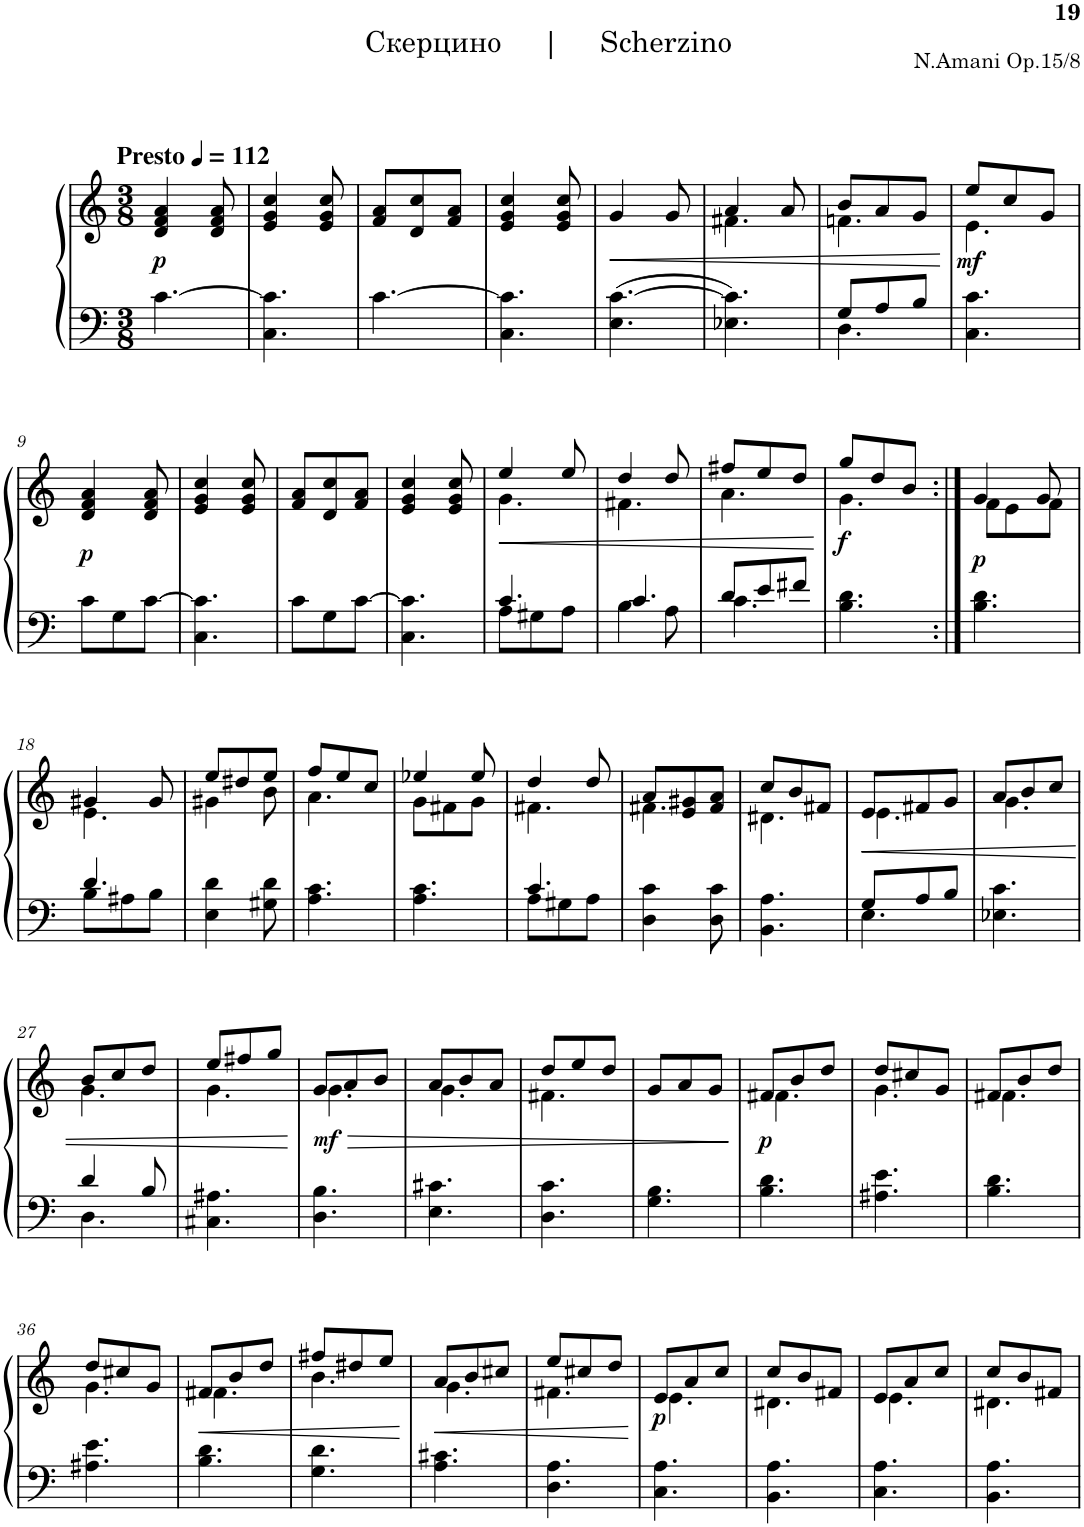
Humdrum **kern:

**kern	**kern	**dynam
*part1	*part1	*part1
*staff2	*staff1	*staff1/2
*I"Piano	*	*
*I'Pno.	*	*
!!LO:PB:g=z
*clefF4	*clefG2	*
*k[]	*k[]	*
*M3/8	*M3/8	*
*MM112	*MM112	*
=1	=1	=1
!	!LO:TX:a:B:t=Presto	!
!	!	!LO:DY:b
[4.c\	4d/ 4f/ 4a/	p
.	8d/ 8f/ 8a/	.
=2	=2	=2
4.C\ 4.c\]	4e/ 4g/ 4cc/	.
.	8e/ 8g/ 8cc/	.
=3	=3	=3
[4.c\	8f/ 8a/L	.
.	8d/ 8cc/	.
.	8f/ 8a/J	.
=4	=4	=4
4.C\ 4.c\]	4e/ 4g/ 4cc/	.
.	8e/ 8g/ 8cc/	.
=5	=5	=5
!	!	!LO:HP:b
4.E\ [4.c\	4g/	<
.	8g/	.
=6	=6	=6
*	*^	*
4.E-X\ 4.c\]	4a/	4.f#X\	.
.	8a/	.	.
=7	=7	=7	=7
*^	*	*	*
8G/L	4.D\	8b/L	4.fn\	.
8A/	.	8a/	.	.
8B/J	.	8g/J	.	.
*v	*v	*	*	*
*	*v	*v	*
.	.	[
=8	=8	=8
*	*^	*
!	!	!	!LO:DY:b
4.C\ 4.c\	8ee/L	4.e\	mf
.	8cc/	.	.
.	8g/J	.	.
*	*v	*v	*
!!LO:LB:g=z
=9	=9	=9
!	!	!LO:DY:b
8c\L	4d/ 4f/ 4a/	p
8G\	.	.
[8c\J	8d/ 8f/ 8a/	.
=10	=10	=10
4.C\ 4.c\]	4e/ 4g/ 4cc/	.
.	8e/ 8g/ 8cc/	.
=11	=11	=11
8c\L	8f/ 8a/L	.
8G\	8d/ 8cc/	.
[8c\J	8f/ 8a/J	.
=12	=12	=12
4.C\ 4.c\]	4e/ 4g/ 4cc/	.
.	8e/ 8g/ 8cc/	.
=13	=13	=13
*^	*	*
!	!	!	!LO:HP:b
*	*	*^	*
4.c/	8A\L	4ee/	4.g\	<
.	8G#X\	.	.	.
.	8A\J	8ee/	.	.
=14	=14	=14	=14	=14
4.c/	4B\	4dd/	4.f#X\	.
.	8A\	8dd/	.	.
=15	=15	=15	=15	=15
8d/L	4.c\	8ff#X/L	4.a\	.
8e/	.	8ee/	.	.
8f#X/J	.	8dd/J	.	.
*v	*v	*	*	*
*	*v	*v	*
.	.	[
=16	=16	=16
*	*^	*
!	!	!	!LO:DY:b
4.B\ 4.d\	8gg/L	4.g\	f
.	8dd/	.	.
.	8b/J	.	.
=17:|!	=17:|!	=17:|!	=17:|!
!	!	!	!LO:DY:b
4.B\ 4.d\	4g/	8f\L	p
.	.	8e\	.
.	8g/	8f\J	.
!!LO:LB:g=z	!!
=18	=18	=18	=18
*^	*	*	*
4.d/	8B\L	4g#X/	4.e\	.
.	8A#X\	.	.	.
.	8B\J	8g#/	.	.
*v	*v	*	*	*
=19	=19	=19	=19
4E\ 4d\	8ee/L	4g#X\	.
.	8dd#X/	.	.
8G#X\ 8d\	8ee/J	8b\	.
=20	=20	=20	=20
4.A\ 4.c\	8ff/L	4.a\	.
.	8ee/	.	.
.	8cc/J	.	.
=21	=21	=21	=21
4.A\ 4.c\	4ee-X/	8g\L	.
.	.	8f#X\	.
.	8ee-/	8g\J	.
=22	=22	=22	=22
*^	*	*	*
4.c/	8A\L	4dd/	4.f#X\	.
.	8G#X\	.	.	.
.	8A\J	8dd/	.	.
*v	*v	*	*	*
=23	=23	=23	=23
4D\ 4c\	8a/L	4.f#X\	.
.	8e/ 8g#X/	.	.
8D\ 8c\	8f#/ 8a/J	.	.
=24	=24	=24	=24
4.BB\ 4.A\	8cc/L	4.d#X\	.
.	8b/	.	.
.	8f#X/J	.	.
=25	=25	=25	=25
*^	*	*	*
!	!	!	!	!LO:HP:b
8G/L	4.E\	8e/L	4.e\	<
8A/	.	8f#X/	.	.
8B/J	.	8g/J	.	.
*v	*v	*	*	*
=26	=26	=26	=26
4.E-X\ 4.c\	8a/L	4.g\	.
.	8b/	.	.
.	8cc/J	.	.
!!LO:LB:g=z	!!
=27	=27	=27	=27
*^	*	*	*
4d/	4.D\	8b/L	4.g\	.
.	.	8cc/	.	.
8B/	.	8dd/J	.	.
*v	*v	*	*	*
=28	=28	=28	=28
4.C#X\ 4.A#X\	8ee/L	4.g\	.
.	8ff#X/	.	.
.	8gg/J	.	.
*	*v	*v	*
.	.	[
=29	=29	=29
!	!	!LO:HP:b
*	*^	*
!	!	!	!LO:DY:n=1:b
4.D\ 4.B\	8g/L	4.g\	> mf
.	8a/	.	.
.	8b/J	.	.
=30	=30	=30	=30
4.E\ 4.c#X\	8a/L	4.g\	.
.	8b/	.	.
.	8a/J	.	.
=31	=31	=31	=31
4.D\ 4.c\	8dd/L	4.f#X\	.
.	8ee/	.	.
.	8dd/J	.	.
*	*v	*v	*
=32	=32	=32
4.G\ 4.B\	8g/L	.
.	8a/	.
.	8g/J	.
.	.	]
=33	=33	=33
*	*^	*
!	!	!	!LO:DY:b
4.B\ 4.d\	8f#X/L	4.f#\	p
.	8b/	.	.
.	8dd/J	.	.
=34	=34	=34	=34
4.A#X\ 4.e\	8dd/L	4.g\	.
.	8cc#X/	.	.
.	8g/J	.	.
=35	=35	=35	=35
4.B\ 4.d\	8f#X/L	4.f#\	.
.	8b/	.	.
.	8dd/J	.	.
!!LO:LB:g=z	!!
=36	=36	=36	=36
4.A#X\ 4.e\	8dd/L	4.g\	.
.	8cc#X/	.	.
.	8g/J	.	.
=37	=37	=37	=37
!	!	!	!LO:HP:b
4.B\ 4.d\	8f#X/L	4.f#\	<
.	8b/	.	.
.	8dd/J	.	.
=38	=38	=38	=38
4.G\ 4.d\	8ff#X/L	4.b\	.
.	8dd#X/	.	.
.	8ee/J	.	.
*	*v	*v	*
.	.	[
=39	=39	=39
!	!	!LO:HP:b
*	*^	*
4.A\ 4.c#X\	8a/L	4.g\	<
.	8b/	.	.
.	8cc#X/J	.	.
=40	=40	=40	=40
4.D\ 4.A\	8ee/L	4.f#X\	.
.	8cc#X/	.	.
.	8dd/J	.	.
*	*v	*v	*
.	.	[
=41	=41	=41
*	*^	*
!	!	!	!LO:DY:b
4.C\ 4.A\	8e/L	4.e\	p
.	8a/	.	.
.	8cc/J	.	.
=42	=42	=42	=42
4.BB\ 4.A\	8cc/L	4.d#X\	.
.	8b/	.	.
.	8f#X/J	.	.
=43	=43	=43	=43
4.C\ 4.A\	8e/L	4.e\	.
.	8a/	.	.
.	8cc/J	.	.
=44	=44	=44	=44
4.BB\ 4.A\	8cc/L	4.d#X\	.
.	8b/	.	.
.	8f#X/J	.	.
*	*v	*v	*
=	=	=
*-	*-	*-
